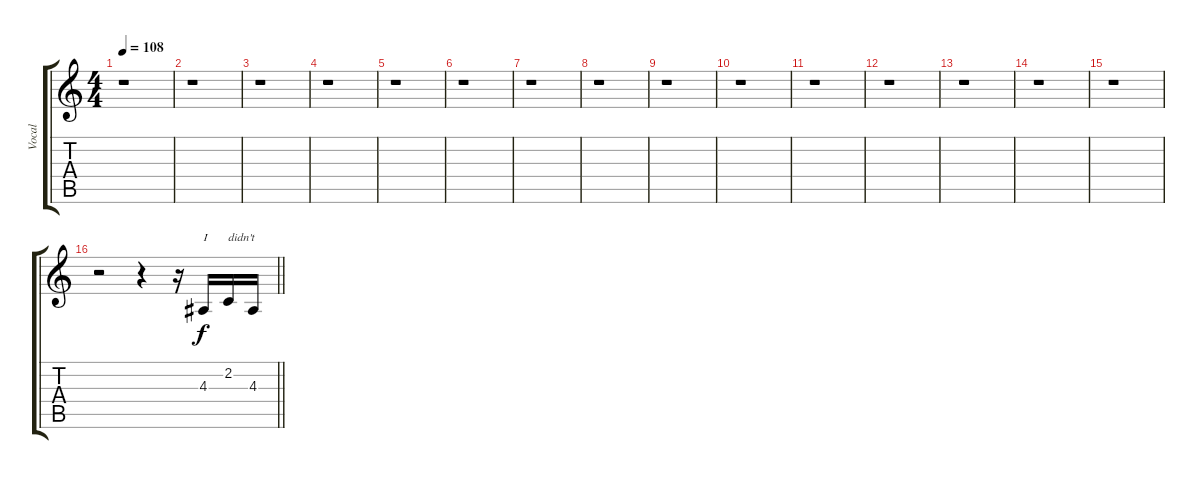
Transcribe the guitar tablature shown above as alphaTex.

\track ("Vocal" "Vocal") {instrument flute}
\staff {score tabs}
\tuning (Eb4 Bb3 Gb3 Db3 Ab2 Eb2) {hide}
\ts (4 4)
\tempo 108
\clef g2
\ks c
r.1{dy ppp} |
r.1 |
r.1 |
r.1 |
r.1 |
r.1 |
r.1 |
r.1 |
r.1 |
r.1 |
r.1 |
r.1 |
r.1 |
r.1 |
r.1 |
\barLineRight lightlight
r.2 r.4 r.16 4.3.16{txt "I" dy f} 2.2.16{txt "didn't"} 4.3.16
